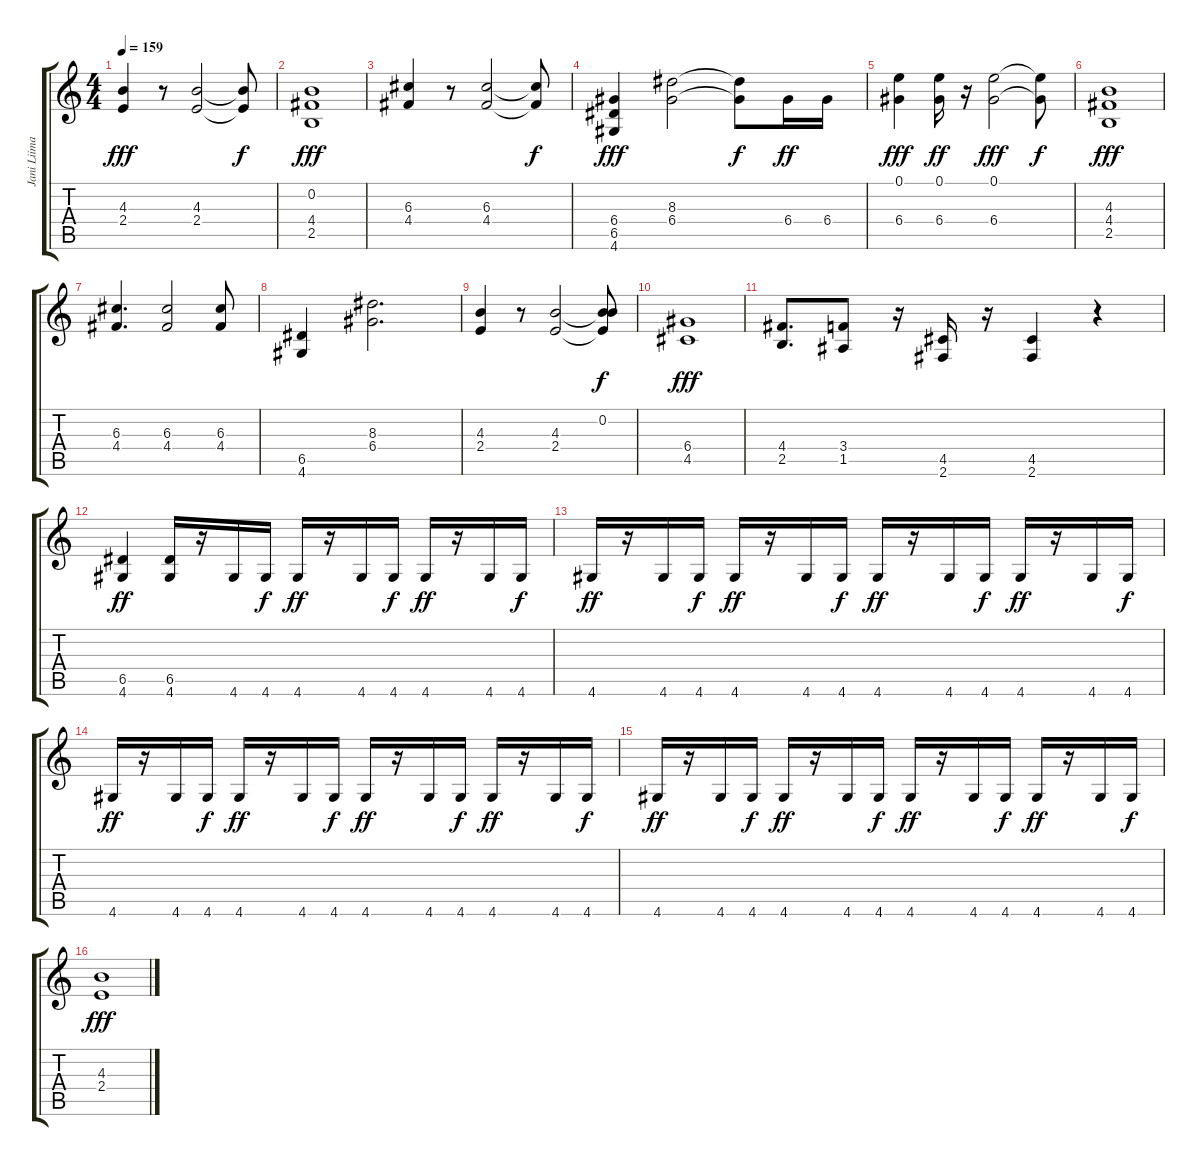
\track ("Jani Liimatainen" "Jani Liima") {instrument overdrivenguitar}
\staff {score tabs}
\tuning (E4 B3 G3 D3 A2 E2) {hide}
\ts (4 4)
\tempo 159
\clef g2
\ks c
(4.3 2.4).4{dy fff} r.8 (4.3 2.4).2 (4.3{t} 2.4{t}).8{dy f} |
(0.2 4.4 2.5).1{dy fff} |
(6.3 4.4).4 r.8 (6.3 4.4).2 (6.3{t} 4.4{t}).8{dy f} |
(6.4 6.5 4.6).4{dy fff} (8.3 6.4).2 (8.3{t} 6.4{t}).8{dy f} 6.4.16{dy ff} 6.4.16 |
(0.1 6.4).4{dy fff} (0.1 6.4).16{dy ff} r.16 (0.1 6.4).2{dy fff} (0.1{t} 6.4{t}).8{dy f} |
(4.3 4.4 2.5).1{dy fff} |
(6.3 4.4).4{d} (6.3 4.4).2 (6.3 4.4).8 |
(6.5 4.6).4 (8.3 6.4).2{d} |
(4.3 2.4).4 r.8 (4.3 2.4).2 (0.2 4.3{t} 2.4{t}).8{dy f} |
(6.4 4.5).1{dy fff} |
(4.4 2.5).8{d} (3.4 1.5).8 r.16 (4.5 2.6).16 r.16 (4.5 2.6).4 r.4 |
(6.5 4.6).4{dy ff} (6.5 4.6).16 r.16 4.6.16 4.6.16{dy f} 4.6.16{dy ff} r.16 4.6.16 4.6.16{dy f} 4.6.16{dy ff} r.16 4.6.16 4.6.16{dy f} |
4.6.16{dy ff} r.16 4.6.16 4.6.16{dy f} 4.6.16{dy ff} r.16 4.6.16 4.6.16{dy f} 4.6.16{dy ff} r.16 4.6.16 4.6.16{dy f} 4.6.16{dy ff} r.16 4.6.16 4.6.16{dy f} |
4.6.16{dy ff} r.16 4.6.16 4.6.16{dy f} 4.6.16{dy ff} r.16 4.6.16 4.6.16{dy f} 4.6.16{dy ff} r.16 4.6.16 4.6.16{dy f} 4.6.16{dy ff} r.16 4.6.16 4.6.16{dy f} |
4.6.16{dy ff} r.16 4.6.16 4.6.16{dy f} 4.6.16{dy ff} r.16 4.6.16 4.6.16{dy f} 4.6.16{dy ff} r.16 4.6.16 4.6.16{dy f} 4.6.16{dy ff} r.16 4.6.16 4.6.16{dy f} |
(4.3 2.4).1{dy fff}
